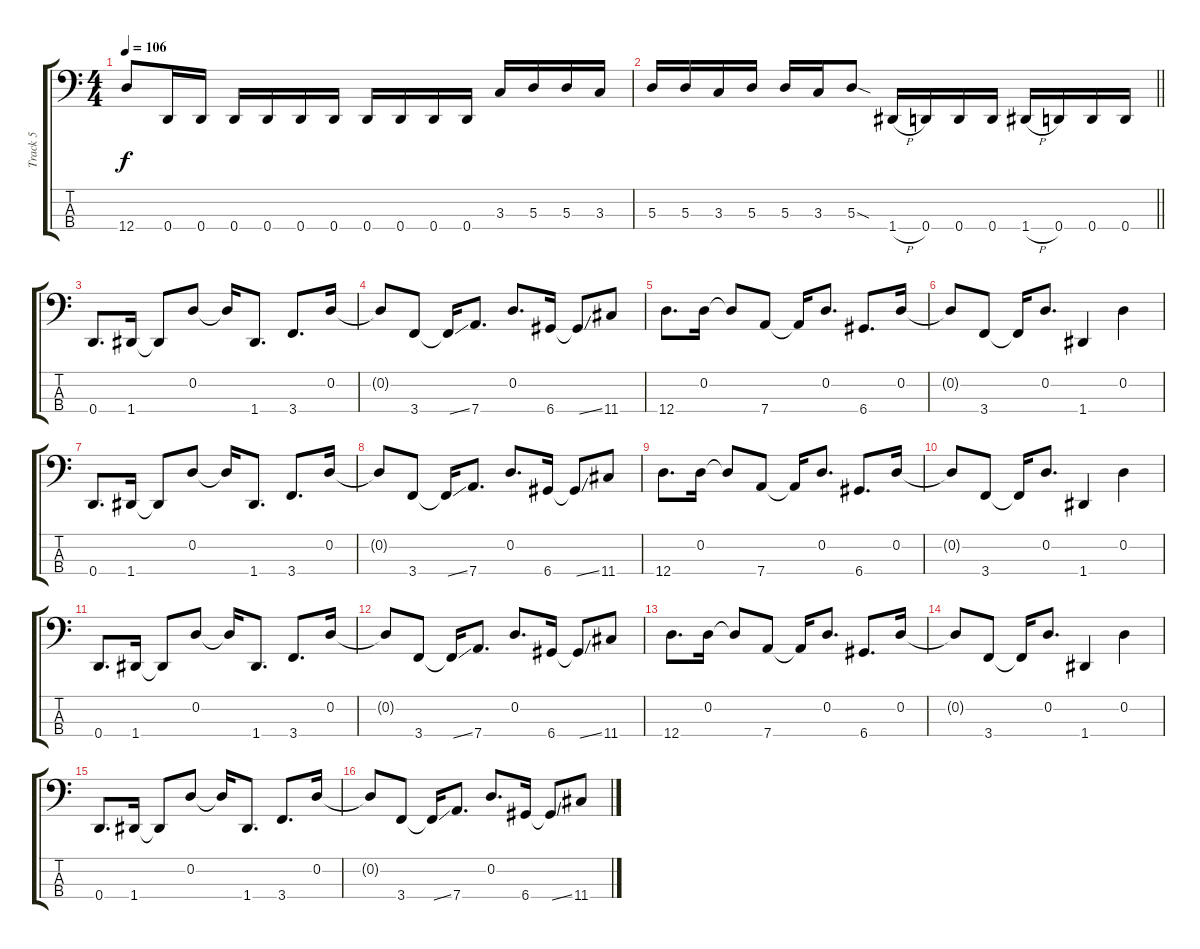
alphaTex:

\track ("Track 5" "Track 5") {instrument electricbassfinger}
\staff {score tabs}
\tuning (G2 D2 A1 D1) {hide}
\ts (4 4)
\tempo 106
\clef f4
\ks c
12.4.8{dy f} 0.4.16 0.4.16 0.4.16 0.4.16 0.4.16 0.4.16 0.4.16 0.4.16 0.4.16 0.4.16 3.3.16 5.3.16 5.3.16 3.3.16 |
\barLineRight lightlight
5.3.16 5.3.16 3.3.16 5.3.16 5.3.16 3.3.16 5.3{sod}.8 1.4{h}.16 0.4.16 0.4.16 0.4.16 1.4{h}.16 0.4.16 0.4.16 0.4.16 |
\section ("" "")
0.4.8{d instrument slapbass2} 1.4.16 1.4{t}.8 0.2.8 0.2{t}.16 1.4.8{d} 3.4.8{d} 0.2.16 |
0.2{t}.8 3.4.8 3.4{ss t}.16 7.4.8{d} 0.2.8{d} 6.4.16 6.4{ss t}.8 11.4.8 |
12.4.8{d} 0.2.16 0.2{t}.8 7.4.8 7.4{t}.16 0.2.8{d} 6.4.8{d} 0.2.16 |
0.2{t}.8 3.4.8 3.4{t}.16 0.2.8{d} 1.4.4 0.2.4 |
0.4.8{d} 1.4.16 1.4{t}.8 0.2.8 0.2{t}.16 1.4.8{d} 3.4.8{d} 0.2.16 |
0.2{t}.8 3.4.8 3.4{ss t}.16 7.4.8{d} 0.2.8{d} 6.4.16 6.4{ss t}.8 11.4.8 |
12.4.8{d} 0.2.16 0.2{t}.8 7.4.8 7.4{t}.16 0.2.8{d} 6.4.8{d} 0.2.16 |
0.2{t}.8 3.4.8 3.4{t}.16 0.2.8{d} 1.4.4 0.2.4 |
0.4.8{d} 1.4.16 1.4{t}.8 0.2.8 0.2{t}.16 1.4.8{d} 3.4.8{d} 0.2.16 |
0.2{t}.8 3.4.8 3.4{ss t}.16 7.4.8{d} 0.2.8{d} 6.4.16 6.4{ss t}.8 11.4.8 |
12.4.8{d} 0.2.16 0.2{t}.8 7.4.8 7.4{t}.16 0.2.8{d} 6.4.8{d} 0.2.16 |
0.2{t}.8 3.4.8 3.4{t}.16 0.2.8{d} 1.4.4 0.2.4 |
0.4.8{d} 1.4.16 1.4{t}.8 0.2.8 0.2{t}.16 1.4.8{d} 3.4.8{d} 0.2.16 |
0.2{t}.8 3.4.8 3.4{ss t}.16 7.4.8{d} 0.2.8{d} 6.4.16 6.4{ss t}.8 11.4.8
